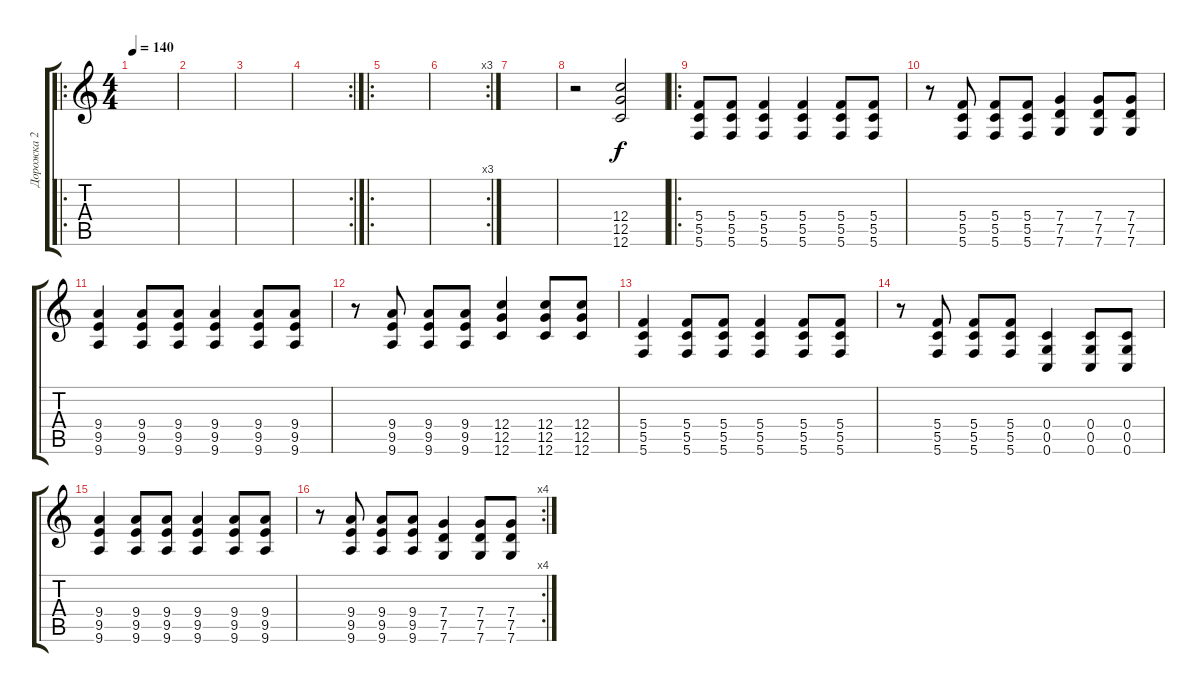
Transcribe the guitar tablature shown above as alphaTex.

\track ("Дорожка 2" "Дорожка 2") {instrument distortionguitar}
\staff {score tabs}
\tuning (D4 A3 F3 C3 G2 C2) {hide}
\ro
\ts (4 4)
\tempo 140
\clef g2
\ks c
|
|
|
\rc 2
|
\ro
|
\rc 3
|
|
r.2 (12.4 12.5 12.6).2 |
\ro
(5.4 5.5 5.6).8 (5.4 5.5 5.6).8 (5.4 5.5 5.6).4 (5.4 5.5 5.6).4 (5.4 5.5 5.6).8 (5.4 5.5 5.6).8 |
r.8 (5.4 5.5 5.6).8 (5.4 5.5 5.6).8 (5.4 5.5 5.6).8 (7.4 7.5 7.6).4 (7.4 7.5 7.6).8 (7.4 7.5 7.6).8 |
(9.4 9.5 9.6).4 (9.4 9.5 9.6).8 (9.4 9.5 9.6).8 (9.4 9.5 9.6).4 (9.4 9.5 9.6).8 (9.4 9.5 9.6).8 |
r.8 (9.4 9.5 9.6).8 (9.4 9.5 9.6).8 (9.4 9.5 9.6).8 (12.4 12.5 12.6).4 (12.4 12.5 12.6).8 (12.4 12.5 12.6).8 |
(5.4 5.5 5.6).4 (5.4 5.5 5.6).8 (5.4 5.5 5.6).8 (5.4 5.5 5.6).4 (5.4 5.5 5.6).8 (5.4 5.5 5.6).8 |
r.8 (5.4 5.5 5.6).8 (5.4 5.5 5.6).8 (5.4 5.5 5.6).8 (0.4 0.5 0.6).4 (0.4 0.5 0.6).8 (0.4 0.5 0.6).8 |
(9.4 9.5 9.6).4 (9.4 9.5 9.6).8 (9.4 9.5 9.6).8 (9.4 9.5 9.6).4 (9.4 9.5 9.6).8 (9.4 9.5 9.6).8 |
\rc 4
r.8 (9.4 9.5 9.6).8 (9.4 9.5 9.6).8 (9.4 9.5 9.6).8 (7.4 7.5 7.6).4 (7.4 7.5 7.6).8 (7.4 7.5 7.6).8
